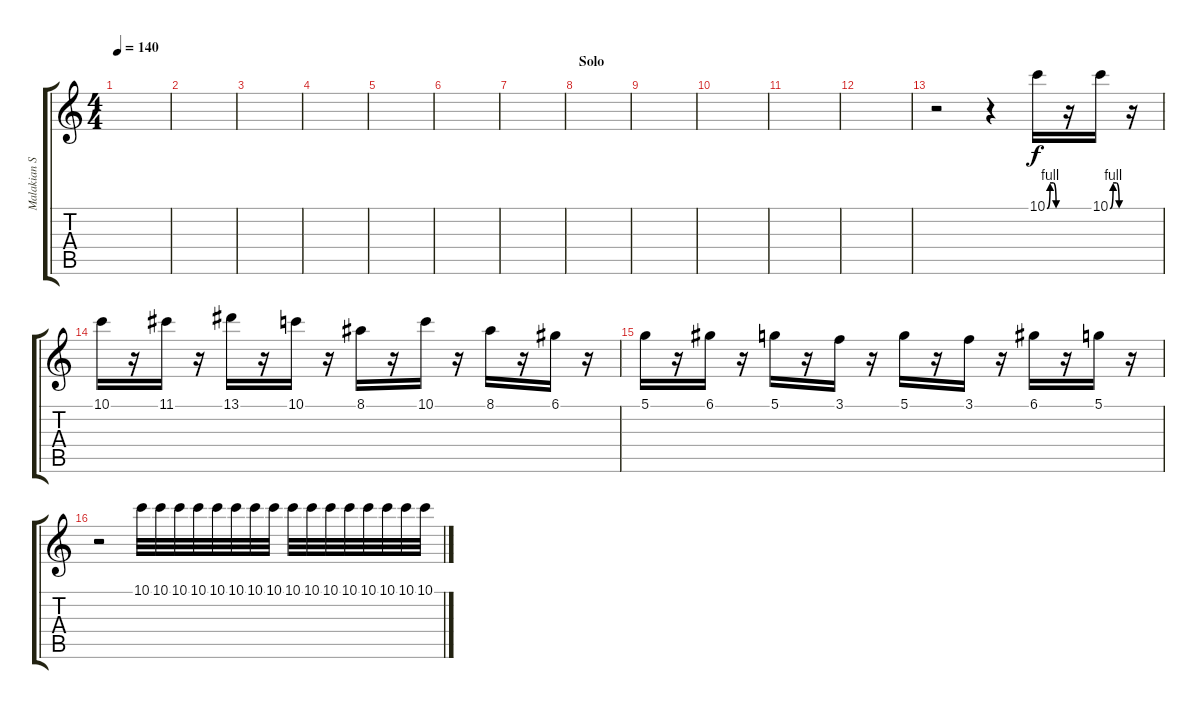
\track ("Malakian Solo Fills" "Malakian S") {instrument banjo}
\staff {score tabs}
\tuning (D4 A3 F3 C3 G2 C2) {hide}
\displaytranspose 12
\ts (4 4)
\tempo 140
\clef g2
\ks c
|
|
|
|
|
|
|
\section ("" "Solo")
|
|
|
|
|
r.2 r.4 10.1{be (custom 0 0 15 4 30 4 45 0 60 0)}.16 r.16 10.1{be (custom 0 0 15 4 30 4 45 0 60 0)}.16 r.16 |
10.1.16 r.16 11.1.16 r.16 13.1.16 r.16 10.1.16 r.16 8.1.16 r.16 10.1.16 r.16 8.1.16 r.16 6.1.16 r.16 |
5.1.16 r.16 6.1.16 r.16 5.1.16 r.16 3.1.16 r.16 5.1.16 r.16 3.1.16 r.16 6.1.16 r.16 5.1.16 r.16 |
r.2 10.1.32 10.1.32 10.1.32 10.1.32 10.1.32 10.1.32 10.1.32 10.1.32 10.1.32 10.1.32 10.1.32 10.1.32 10.1.32 10.1.32 10.1.32 10.1.32
